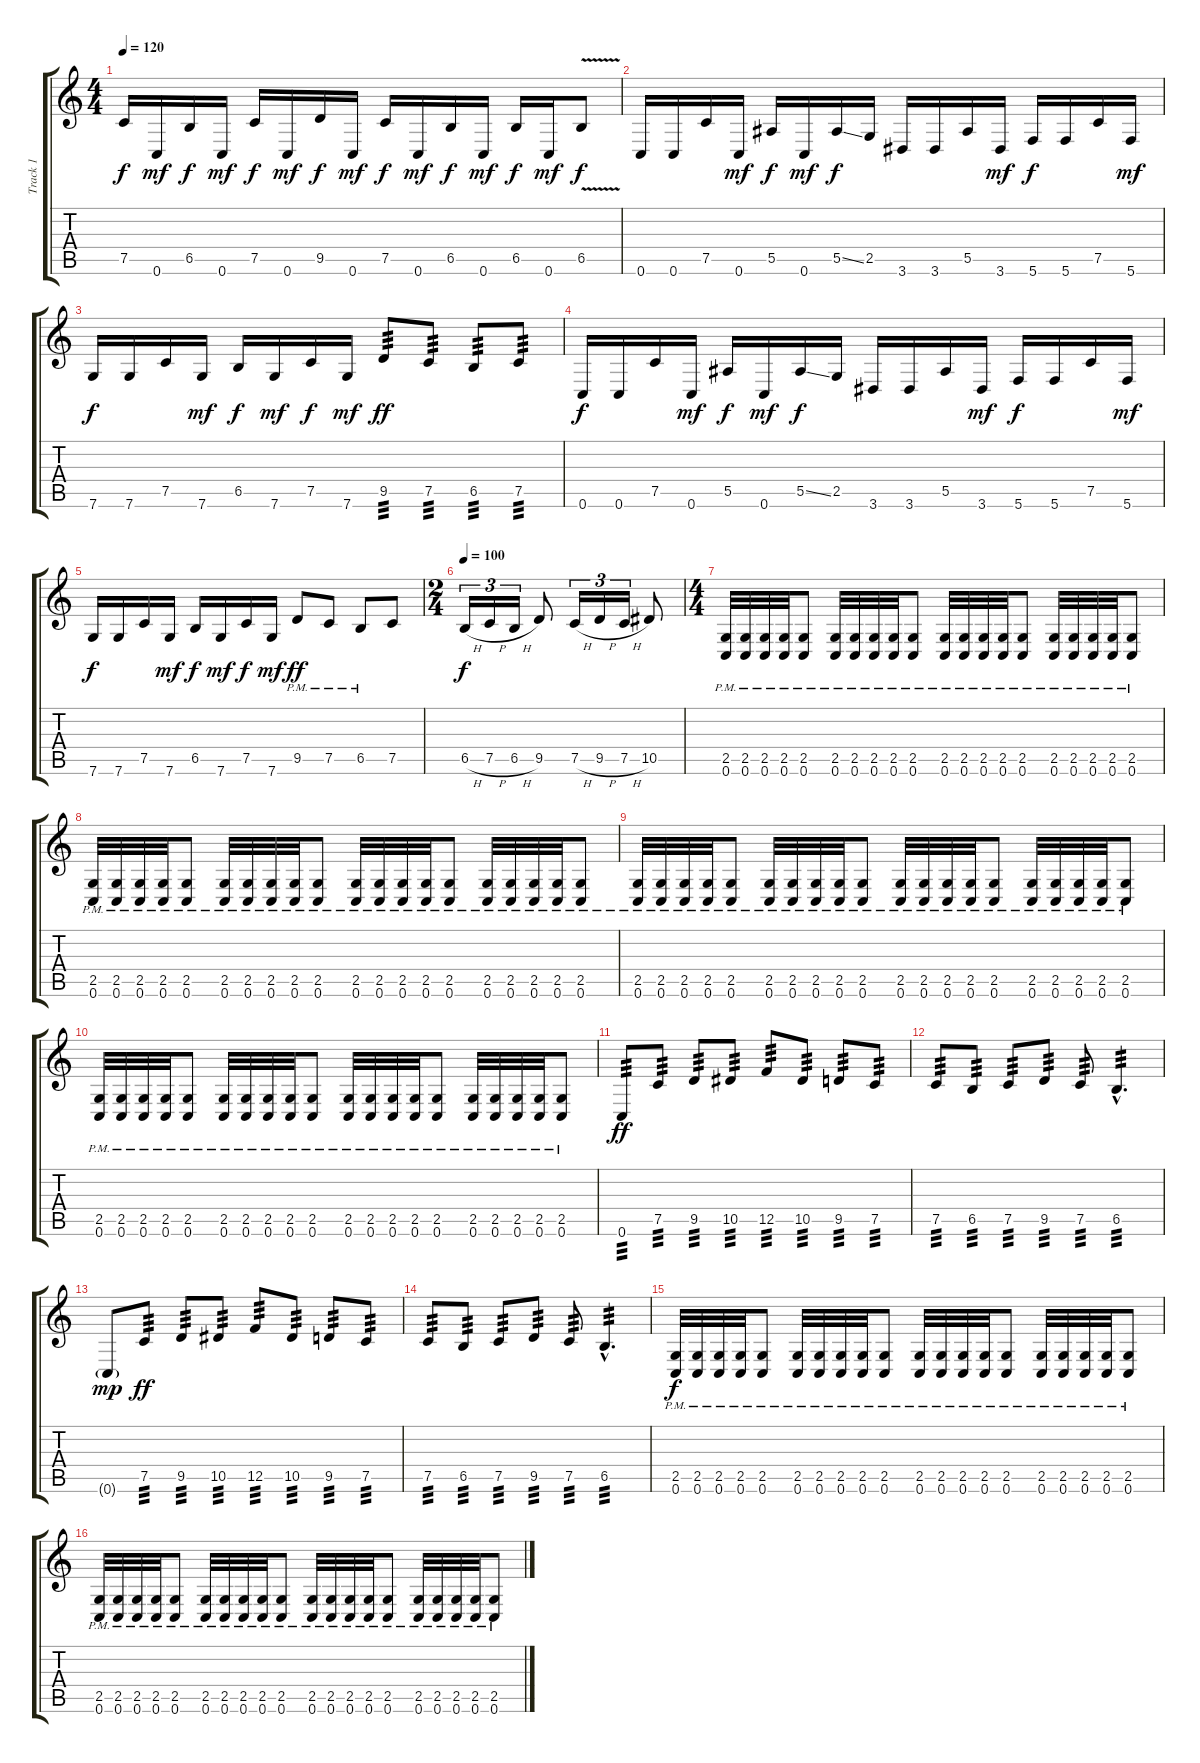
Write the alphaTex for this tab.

\track ("Track 1" "Track 1") {instrument distortionguitar}
\staff {score tabs}
\tuning (C4 G3 Eb3 Bb2 F2 C2) {hide}
\ts (4 4)
\tempo 120
\clef g2
\ks c
7.5.16{dy f} 0.6.16{dy mf} 6.5.16{dy f} 0.6.16{dy mf} 7.5.16{dy f} 0.6.16{dy mf} 9.5.16{dy f} 0.6.16{dy mf} 7.5.16{dy f} 0.6.16{dy mf} 6.5.16{dy f} 0.6.16{dy mf} 6.5.16{dy f} 0.6.16{dy mf} 6.5{v}.8{dy f} |
0.6.16 0.6.16 7.5.16 0.6.16{dy mf} 5.5.16{dy f} 0.6.16{dy mf} 5.5{ss}.16{dy f} 2.5.16 3.6.16 3.6.16 5.5.16 3.6.16{dy mf} 5.6.16{dy f} 5.6.16 7.5.16 5.6.16{dy mf} |
7.6.16{dy f} 7.6.16 7.5.16 7.6.16{dy mf} 6.5.16{dy f} 7.6.16{dy mf} 7.5.16{dy f} 7.6.16{dy mf} 9.5.8{tp 3 dy ff} 7.5.8{tp 3} 6.5.8{tp 3} 7.5.8{tp 3} |
0.6.16{dy f} 0.6.16 7.5.16 0.6.16{dy mf} 5.5.16{dy f} 0.6.16{dy mf} 5.5{ss}.16{dy f} 2.5.16 3.6.16 3.6.16 5.5.16 3.6.16{dy mf} 5.6.16{dy f} 5.6.16 7.5.16 5.6.16{dy mf} |
7.6.16{dy f} 7.6.16 7.5.16 7.6.16{dy mf} 6.5.16{dy f} 7.6.16{dy mf} 7.5.16{dy f} 7.6.16{dy mf} 9.5{pm}.8{dy ff} 7.5{pm}.8 6.5{pm}.8 7.5.8 |
\ts (2 4)
\tempo 100
6.5{h}.16{tu (3 2) dy f} 7.5{h}.16{tu (3 2)} 6.5{h}.16{tu (3 2)} 9.5.8 7.5{h}.16{tu (3 2)} 9.5{h}.16{tu (3 2)} 7.5{h}.16{tu (3 2)} 10.5.8 |
\ts (4 4)
(2.5{pm} 0.6).32 (2.5{pm} 0.6).32 (2.5{pm} 0.6).32 (2.5{pm} 0.6).32 (2.5{pm} 0.6{pm}).8 (2.5{pm} 0.6).32 (2.5{pm} 0.6).32 (2.5{pm} 0.6).32 (2.5{pm} 0.6).32 (2.5{pm} 0.6{pm}).8 (2.5{pm} 0.6).32 (2.5{pm} 0.6).32 (2.5{pm} 0.6).32 (2.5{pm} 0.6).32 (2.5{pm} 0.6{pm}).8 (2.5{pm} 0.6).32 (2.5{pm} 0.6).32 (2.5{pm} 0.6).32 (2.5{pm} 0.6).32 (2.5{pm} 0.6{pm}).8 |
(2.5{pm} 0.6).32 (2.5{pm} 0.6).32 (2.5{pm} 0.6).32 (2.5{pm} 0.6).32 (2.5{pm} 0.6{pm}).8 (2.5{pm} 0.6).32 (2.5{pm} 0.6).32 (2.5{pm} 0.6).32 (2.5{pm} 0.6).32 (2.5{pm} 0.6{pm}).8 (2.5{pm} 0.6).32 (2.5{pm} 0.6).32 (2.5{pm} 0.6).32 (2.5{pm} 0.6).32 (2.5{pm} 0.6{pm}).8 (2.5{pm} 0.6).32 (2.5{pm} 0.6).32 (2.5{pm} 0.6).32 (2.5{pm} 0.6).32 (2.5{pm} 0.6{pm}).8 |
(2.5{pm} 0.6).32 (2.5{pm} 0.6).32 (2.5{pm} 0.6).32 (2.5{pm} 0.6).32 (2.5{pm} 0.6{pm}).8 (2.5{pm} 0.6).32 (2.5{pm} 0.6).32 (2.5{pm} 0.6).32 (2.5{pm} 0.6).32 (2.5{pm} 0.6{pm}).8 (2.5{pm} 0.6).32 (2.5{pm} 0.6).32 (2.5{pm} 0.6).32 (2.5{pm} 0.6).32 (2.5{pm} 0.6{pm}).8 (2.5{pm} 0.6).32 (2.5{pm} 0.6).32 (2.5{pm} 0.6).32 (2.5{pm} 0.6).32 (2.5{pm} 0.6{pm}).8 |
(2.5{pm} 0.6).32 (2.5{pm} 0.6).32 (2.5{pm} 0.6).32 (2.5{pm} 0.6).32 (2.5{pm} 0.6{pm}).8 (2.5{pm} 0.6).32 (2.5{pm} 0.6).32 (2.5{pm} 0.6).32 (2.5{pm} 0.6).32 (2.5{pm} 0.6{pm}).8 (2.5{pm} 0.6).32 (2.5{pm} 0.6).32 (2.5{pm} 0.6).32 (2.5{pm} 0.6).32 (2.5{pm} 0.6{pm}).8 (2.5{pm} 0.6).32 (2.5{pm} 0.6).32 (2.5{pm} 0.6).32 (2.5{pm} 0.6).32 (2.5{pm} 0.6{pm}).8 |
0.6.8{tp 3 dy ff} 7.5.8{tp 3} 9.5.8{tp 3} 10.5.8{tp 3} 12.5.8{tp 3} 10.5.8{tp 3} 9.5.8{tp 3} 7.5.8{tp 3} |
7.5.8{tp 3} 6.5.8{tp 3} 7.5.8{tp 3} 9.5.8{tp 3} 7.5.8{tp 3} 6.5{hac}.4{d tp 3} |
0.6{g}.8{dy mp} 7.5.8{tp 3 dy ff} 9.5.8{tp 3} 10.5.8{tp 3} 12.5.8{tp 3} 10.5.8{tp 3} 9.5.8{tp 3} 7.5.8{tp 3} |
7.5.8{tp 3} 6.5.8{tp 3} 7.5.8{tp 3} 9.5.8{tp 3} 7.5.8{tp 3} 6.5{hac}.4{d tp 3} |
(2.5{pm} 0.6).32{dy f} (2.5{pm} 0.6).32 (2.5{pm} 0.6).32 (2.5{pm} 0.6).32 (2.5{pm} 0.6{pm}).8 (2.5{pm} 0.6).32 (2.5{pm} 0.6).32 (2.5{pm} 0.6).32 (2.5{pm} 0.6).32 (2.5{pm} 0.6{pm}).8 (2.5{pm} 0.6).32 (2.5{pm} 0.6).32 (2.5{pm} 0.6).32 (2.5{pm} 0.6).32 (2.5{pm} 0.6{pm}).8 (2.5{pm} 0.6).32 (2.5{pm} 0.6).32 (2.5{pm} 0.6).32 (2.5{pm} 0.6).32 (2.5{pm} 0.6{pm}).8 |
(2.5{pm} 0.6).32 (2.5{pm} 0.6).32 (2.5{pm} 0.6).32 (2.5{pm} 0.6).32 (2.5{pm} 0.6{pm}).8 (2.5{pm} 0.6).32 (2.5{pm} 0.6).32 (2.5{pm} 0.6).32 (2.5{pm} 0.6).32 (2.5{pm} 0.6{pm}).8 (2.5{pm} 0.6).32 (2.5{pm} 0.6).32 (2.5{pm} 0.6).32 (2.5{pm} 0.6).32 (2.5{pm} 0.6{pm}).8 (2.5{pm} 0.6).32 (2.5{pm} 0.6).32 (2.5{pm} 0.6).32 (2.5{pm} 0.6).32 (2.5{pm} 0.6{pm}).8
